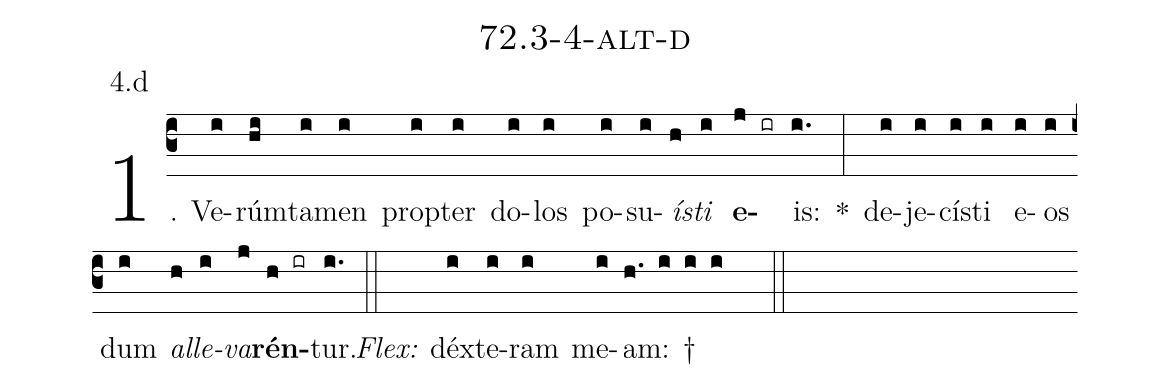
name: 72.3-4-alt-d;
annotation: 4.d;
%%
(c3)1. Ve(i)rúm(hi)ta(i)men(i) prop(i)ter(i) do(i)los(i) po(i)su(i)<i>ís</i>(h)<i>ti</i>(i) <b>e</b>(j ir)is:(i.) *(:) de(i)je(i)cís(i)ti(i) e(i)os(i) dum(i) <i>al</i>(h)<i>le</i>(i)<i>va</i>(j)<b>rén</b>(h ir)tur.(i.) (::)
<i>Flex:</i>()  déx(i)te(i)ram(i) me(i)am: †(h. i i i  ::)

%E(i) u(h) o(i) u(j) a(h) e.(i.) (::)
